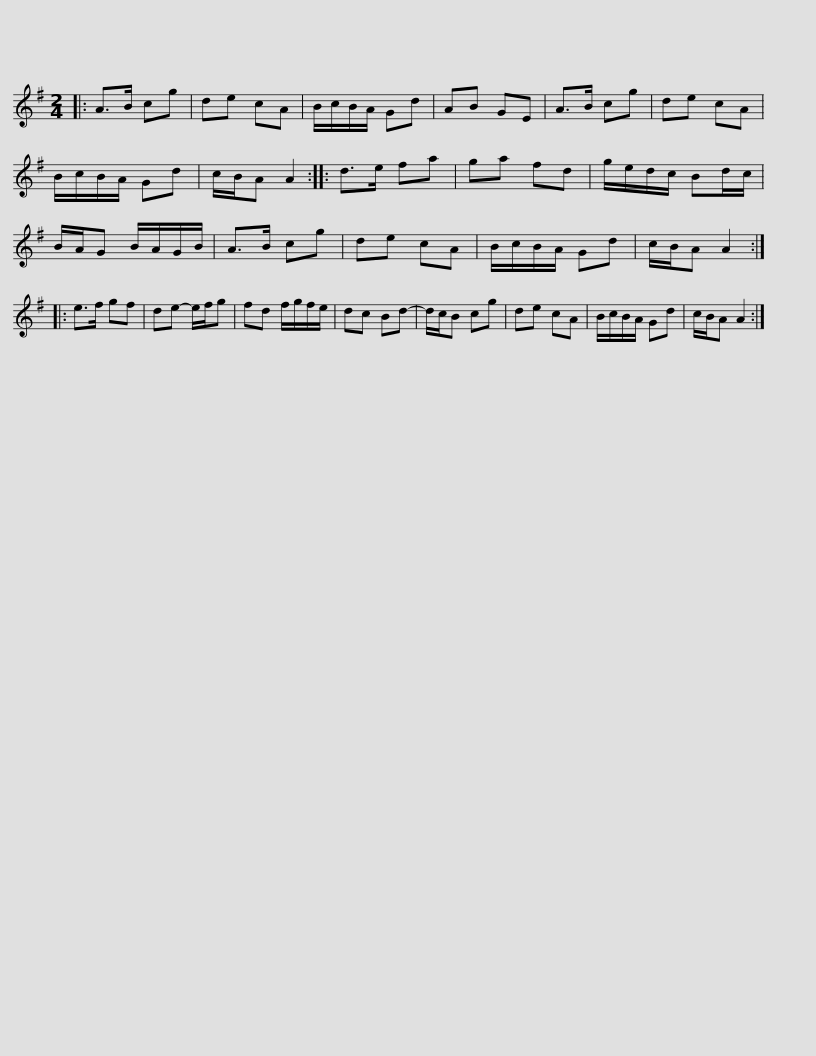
X:1
L:1/8
M:2/4
I:linebreak $
K:G
V:1 treble
V:1
|: A>B cg | de cA | B/c/B/A/ Gd | AB GE | A>B cg | %5
 de cA | B/c/B/A/ Gd | c/B/A A2 :: d>e fa |$ ga fd | %10
 g/e/d/c/ Bd/c/ | B/A/G B/A/G/B/ | A>B cg | de cA | B/c/B/A/ Gd | %15
 c/B/A A2 :: e>f gf | de- e/f/g |$ fd f/g/f/e/ | dc Bd- | %20
 d/c/B cg | de cA | B/c/B/A/ Gd | c/B/A A2 :| %24
